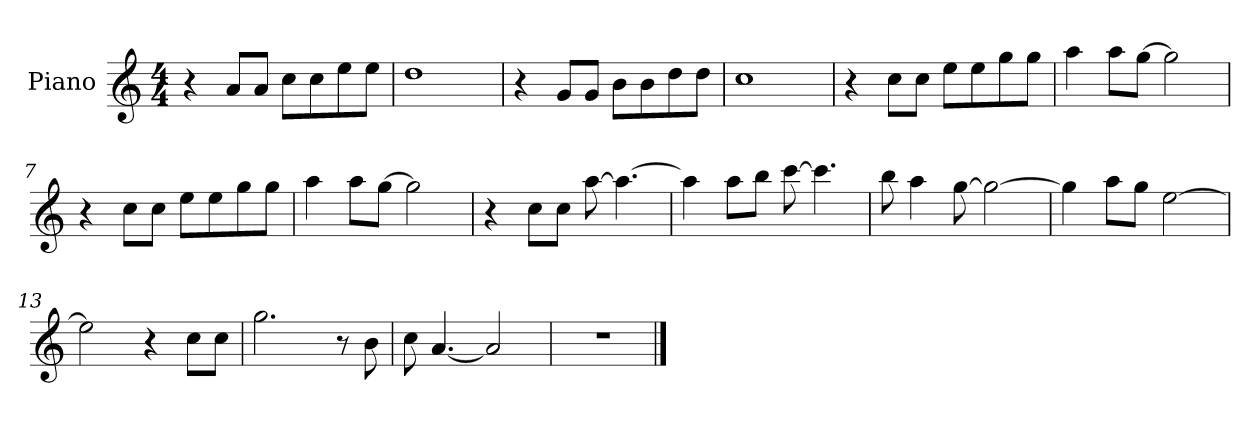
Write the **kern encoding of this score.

**kern
*part1
*staff1
*I"Piano
*I'Pno.
*clefG2
*k[]
*M4/4
*MM80
=1
4r
8a/L
8a/J
8cc\L
8cc\
8ee\
8ee\J
=2
1dd
=3
4r
8g/L
8g/J
8b\L
8b\
8dd\
8dd\J
=4
1cc
!!LO:LB:g=z
=5
4r
8cc\L
8cc\J
8ee\L
8ee\
8gg\
8gg\J
=6
4aa\
8aa\L
[8gg\J
2gg\]
=7
4r
8cc\L
8cc\J
8ee\L
8ee\
8gg\
8gg\J
=8
4aa\
8aa\L
[8gg\J
2gg\]
!!LO:LB:g=z
=9
4r
8cc\L
8cc\J
[8aa\
4.aa\_
=10
4aa\]
8aa\L
8bb\J
[8ccc\
4.ccc\]
=11
8bb\
4aa\
[8gg\
2gg\_
=12
4gg\]
8aa\L
8gg\J
[2ee\
!!LO:LB:g=z
=13
2ee\]
4r
8cc\L
8cc\J
=14
2.gg\
8r
8b\
=15
8cc\
[4.a/
2a/]
=16
1r
==
*-
